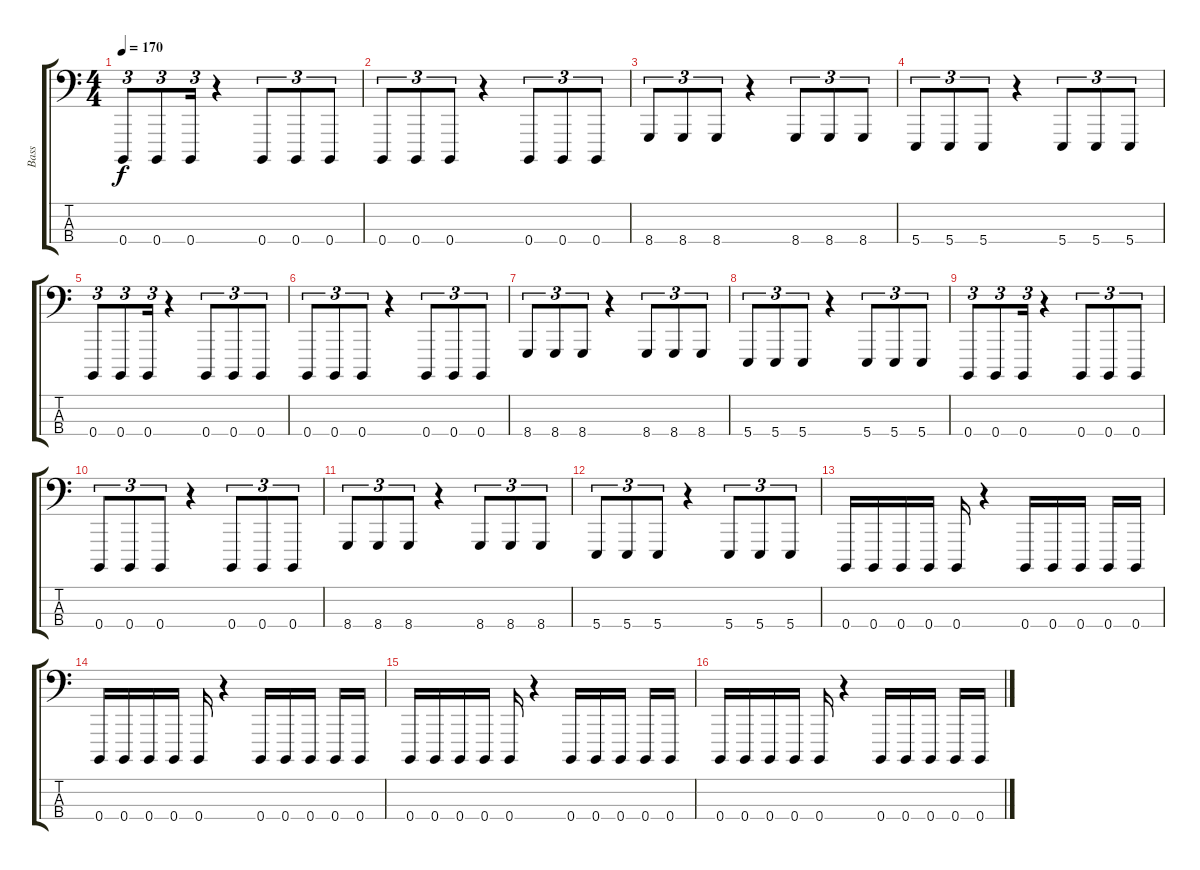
\track ("Bass" "Bass") {solo instrument brightacousticpiano}
\staff {score tabs}
\tuning (E2 B1 Gb1 B0) {hide}
\ts (4 4)
\tempo 170
\clef f4
\ks c
0.4.8{tu (3 2) dy f} 0.4.8{tu (3 2)} 0.4.16{tu (3 2)} r.4 0.4.8{tu (3 2)} 0.4.8{tu (3 2)} 0.4.8{tu (3 2)} |
0.4.8{tu (3 2)} 0.4.8{tu (3 2)} 0.4.8{tu (3 2)} r.4 0.4.8{tu (3 2)} 0.4.8{tu (3 2)} 0.4.8{tu (3 2)} |
8.4.8{tu (3 2)} 8.4.8{tu (3 2)} 8.4.8{tu (3 2)} r.4 8.4.8{tu (3 2)} 8.4.8{tu (3 2)} 8.4.8{tu (3 2)} |
5.4.8{tu (3 2)} 5.4.8{tu (3 2)} 5.4.8{tu (3 2)} r.4 5.4.8{tu (3 2)} 5.4.8{tu (3 2)} 5.4.8{tu (3 2)} |
0.4.8{tu (3 2)} 0.4.8{tu (3 2)} 0.4.16{tu (3 2)} r.4 0.4.8{tu (3 2)} 0.4.8{tu (3 2)} 0.4.8{tu (3 2)} |
0.4.8{tu (3 2)} 0.4.8{tu (3 2)} 0.4.8{tu (3 2)} r.4 0.4.8{tu (3 2)} 0.4.8{tu (3 2)} 0.4.8{tu (3 2)} |
8.4.8{tu (3 2)} 8.4.8{tu (3 2)} 8.4.8{tu (3 2)} r.4 8.4.8{tu (3 2)} 8.4.8{tu (3 2)} 8.4.8{tu (3 2)} |
5.4.8{tu (3 2)} 5.4.8{tu (3 2)} 5.4.8{tu (3 2)} r.4 5.4.8{tu (3 2)} 5.4.8{tu (3 2)} 5.4.8{tu (3 2)} |
0.4.8{tu (3 2)} 0.4.8{tu (3 2)} 0.4.16{tu (3 2)} r.4 0.4.8{tu (3 2)} 0.4.8{tu (3 2)} 0.4.8{tu (3 2)} |
0.4.8{tu (3 2)} 0.4.8{tu (3 2)} 0.4.8{tu (3 2)} r.4 0.4.8{tu (3 2)} 0.4.8{tu (3 2)} 0.4.8{tu (3 2)} |
8.4.8{tu (3 2)} 8.4.8{tu (3 2)} 8.4.8{tu (3 2)} r.4 8.4.8{tu (3 2)} 8.4.8{tu (3 2)} 8.4.8{tu (3 2)} |
5.4.8{tu (3 2)} 5.4.8{tu (3 2)} 5.4.8{tu (3 2)} r.4 5.4.8{tu (3 2)} 5.4.8{tu (3 2)} 5.4.8{tu (3 2)} |
0.4.16 0.4.16 0.4.16 0.4.16 0.4.16 r.4 0.4.16 0.4.16 0.4.16 0.4.16 0.4.16 |
0.4.16 0.4.16 0.4.16 0.4.16 0.4.16 r.4 0.4.16 0.4.16 0.4.16 0.4.16 0.4.16 |
0.4.16 0.4.16 0.4.16 0.4.16 0.4.16 r.4 0.4.16 0.4.16 0.4.16 0.4.16 0.4.16 |
0.4.16 0.4.16 0.4.16 0.4.16 0.4.16 r.4 0.4.16 0.4.16 0.4.16 0.4.16 0.4.16
